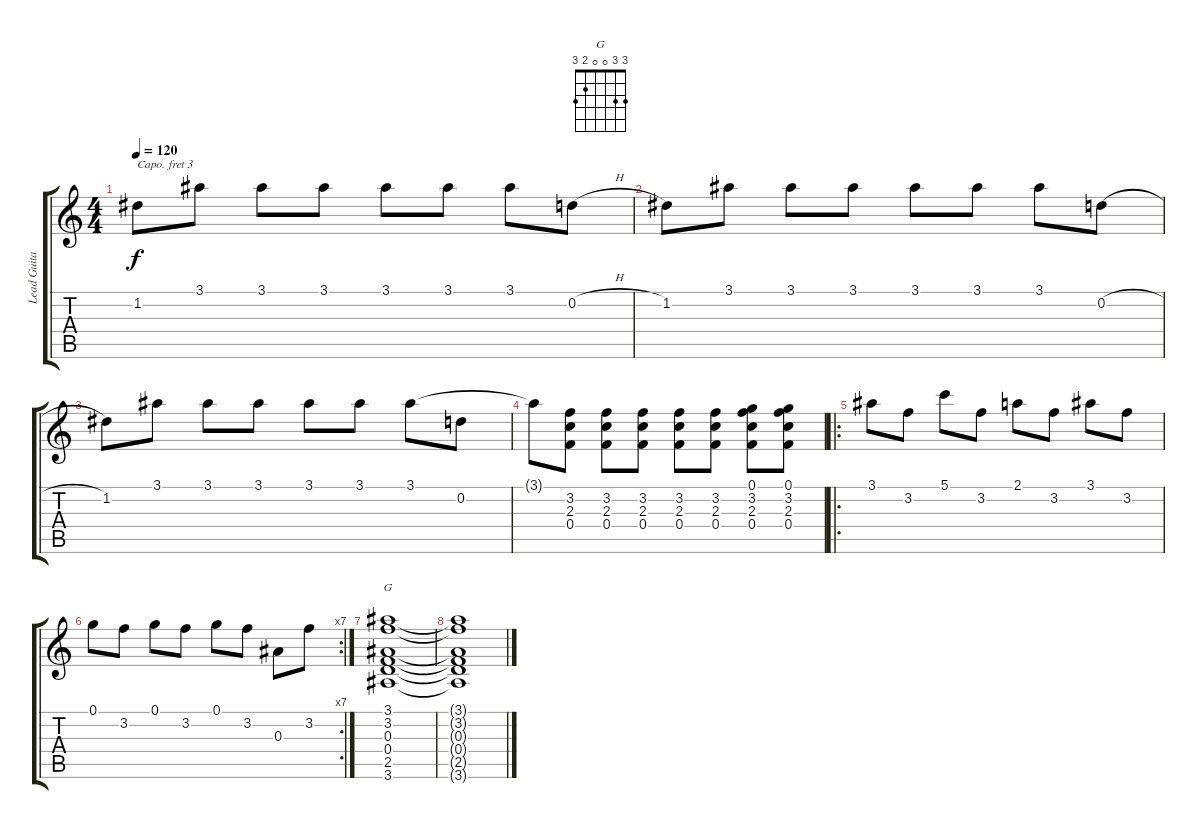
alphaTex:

\track ("Lead Guitar" "Lead Guita") {instrument electricguitarclean}
\staff {score tabs}
\capo 3
\tuning (E4 B3 G3 D3 A2 E2) {hide}
\chord ("G" 3 3 0 0 2 3)
\ts (4 4)
\tempo 120
\clef g2
\ks c
1.2.8{dy f} 3.1.8 3.1.8 3.1.8 3.1.8 3.1.8 3.1.8 0.2{h}.8 |
1.2.8 3.1.8 3.1.8 3.1.8 3.1.8 3.1.8 3.1.8 0.2{h}.8 |
1.2.8 3.1.8 3.1.8 3.1.8 3.1.8 3.1.8 3.1.8 0.2.8 |
3.1{t}.8 (3.2 2.3 0.4).8 (3.2 2.3 0.4).8 (3.2 2.3 0.4).8 (3.2 2.3 0.4).8 (3.2 2.3 0.4).8 (0.1 3.2 2.3 0.4).8 (0.1 3.2 2.3 0.4).8 |
\ro
3.1.8 3.2.8 5.1.8 3.2.8 2.1.8 3.2.8 3.1.8 3.2.8 |
\rc 7
0.1.8 3.2.8 0.1.8 3.2.8 0.1.8 3.2.8 0.3.8 3.2.8 |
(3.1 3.2 0.3 0.4 2.5 3.6).1{ch "G"} |
(3.1{t} 3.2{t} 0.3{t} 0.4{t} 2.5{t} 3.6{t}).1
